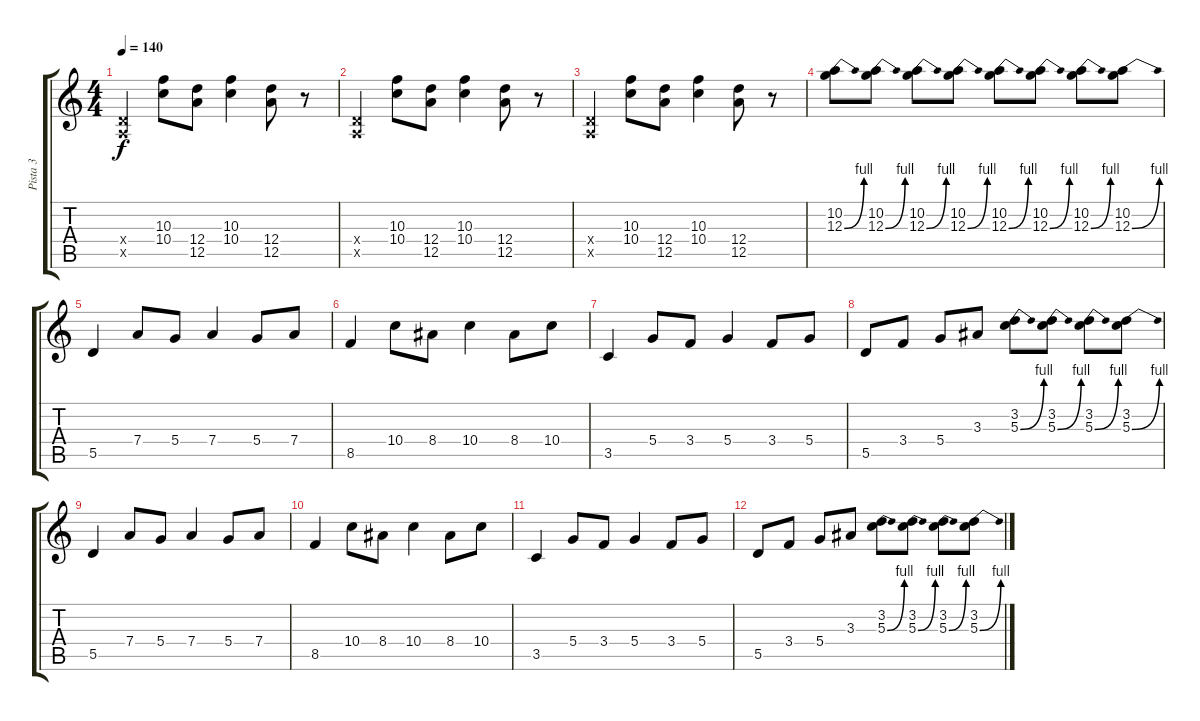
\track ("Pista 3" "Pista 3") {instrument overdrivenguitar}
\staff {score tabs}
\tuning (E4 B3 G3 D3 A2 E2) {hide}
\ts (4 4)
\tempo 140
\clef g2
\ks c
(0.4{x} 0.5{x}).4{dy f} (10.3 10.4).8 (12.4 12.5).8 (10.3 10.4).4 (12.4 12.5).8 r.8 |
(0.4{x} 0.5{x}).4 (10.3 10.4).8 (12.4 12.5).8 (10.3 10.4).4 (12.4 12.5).8 r.8 |
(0.4{x} 0.5{x}).4 (10.3 10.4).8 (12.4 12.5).8 (10.3 10.4).4 (12.4 12.5).8 r.8 |
(10.2 12.3{be (bend 0 0 60 4)}).8 (10.2 12.3{be (bend 0 0 60 4)}).8 (10.2 12.3{be (bend 0 0 60 4)}).8 (10.2 12.3{be (bend 0 0 60 4)}).8 (10.2 12.3{be (bend 0 0 60 4)}).8 (10.2 12.3{be (bend 0 0 60 4)}).8 (10.2 12.3{be (bend 0 0 60 4)}).8 (10.2 12.3{be (bend 0 0 60 4)}).8 |
5.5.4 7.4.8 5.4.8 7.4.4 5.4.8 7.4.8 |
8.5.4 10.4.8 8.4.8 10.4.4 8.4.8 10.4.8 |
3.5.4 5.4.8 3.4.8 5.4.4 3.4.8 5.4.8 |
5.5.8 3.4.8 5.4.8 3.3.8 (3.2 5.3{be (bend 0 0 60 4)}).8 (3.2 5.3{be (bend 0 0 60 4)}).8 (3.2 5.3{be (bend 0 0 60 4)}).8 (3.2 5.3{be (bend 0 0 60 4)}).8 |
5.5.4 7.4.8 5.4.8 7.4.4 5.4.8 7.4.8 |
8.5.4 10.4.8 8.4.8 10.4.4 8.4.8 10.4.8 |
3.5.4 5.4.8 3.4.8 5.4.4 3.4.8 5.4.8 |
5.5.8 3.4.8 5.4.8 3.3.8 (3.2 5.3{be (bend 0 0 60 4)}).8 (3.2 5.3{be (bend 0 0 60 4)}).8 (3.2 5.3{be (bend 0 0 60 4)}).8 (3.2 5.3{be (bend 0 0 60 4)}).8
